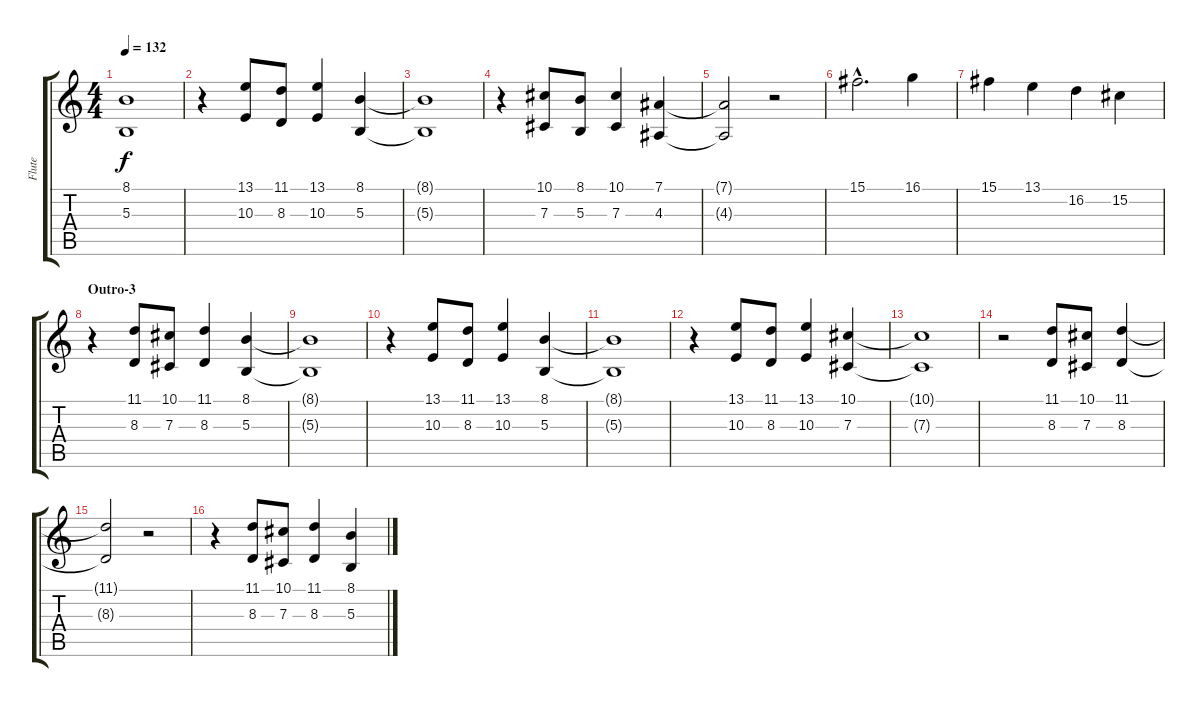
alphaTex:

\track ("Flute" "Flute") {instrument flute}
\staff {score tabs}
\tuning (Eb4 Bb3 Gb3 Db3 Ab2 Eb2) {hide}
\ts (4 4)
\tempo 132
\clef g2
\ks c
(8.1{t} 5.3{t}).1{dy f} |
r.4 (13.1 10.3).8 (11.1 8.3).8 (13.1 10.3).4 (8.1 5.3).4 |
(8.1{t} 5.3{t}).1 |
r.4 (10.1 7.3).8 (8.1 5.3).8 (10.1 7.3).4 (7.1 4.3).4 |
(7.1{t} 4.3{t}).2 r.2 |
15.1{hac}.2{d} 16.1.4 |
15.1.4 13.1.4 16.2.4 15.2.4 |
\section ("" "Outro-3")
r.4{volume 6} (11.1 8.3).8 (10.1 7.3).8 (11.1 8.3).4 (8.1 5.3).4 |
(8.1{t} 5.3{t}).1 |
r.4 (13.1 10.3).8 (11.1 8.3).8 (13.1 10.3).4 (8.1 5.3).4 |
(8.1{t} 5.3{t}).1 |
r.4 (13.1 10.3).8 (11.1 8.3).8 (13.1 10.3).4 (10.1 7.3).4 |
(10.1{t} 7.3{t}).1 |
r.2{volume 4} (11.1 8.3).8 (10.1 7.3).8 (11.1 8.3).4 |
(11.1{t} 8.3{t}).2 r.2 |
r.4 (11.1 8.3).8 (10.1 7.3).8 (11.1 8.3).4 (8.1 5.3).4
